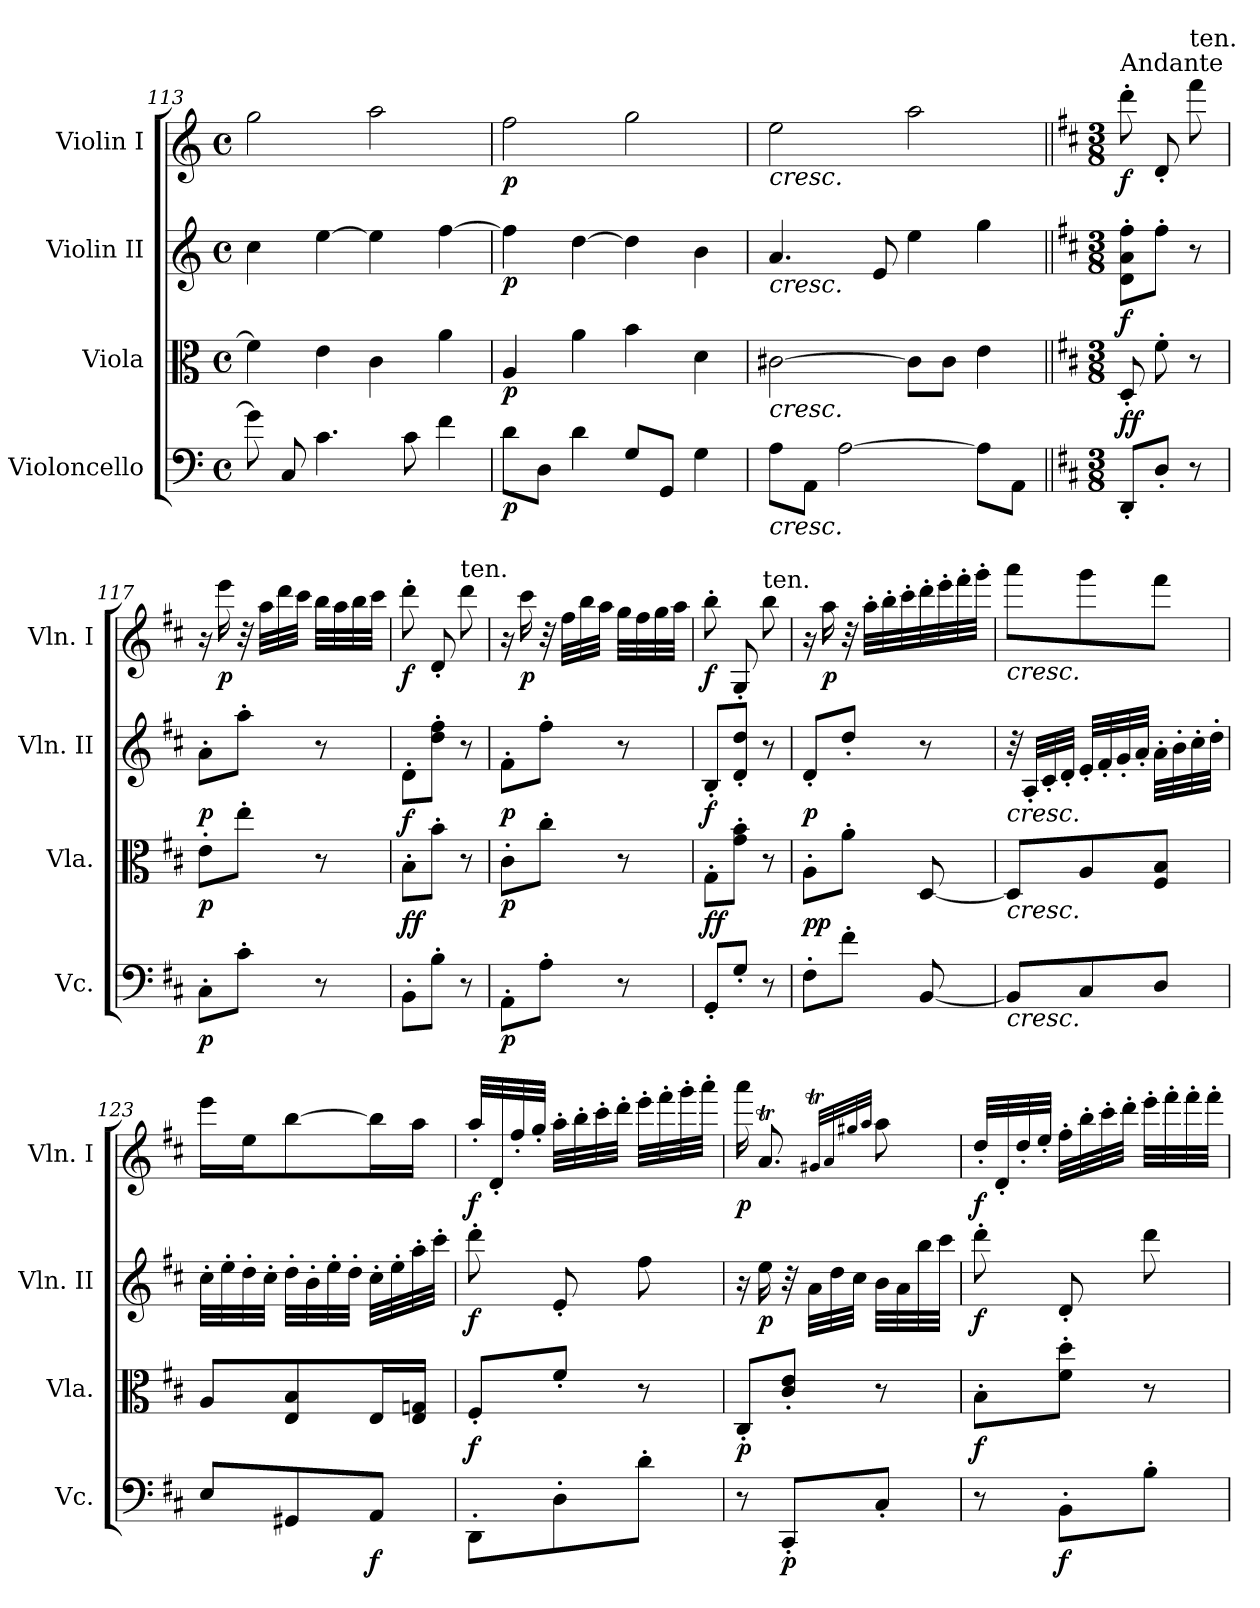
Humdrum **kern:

**kern	**dynam	**kern	**dynam	**kern	**dynam	**kern	**dynam
*part4	*part4	*part3	*part3	*part2	*part2	*part1	*part1
*staff4	*staff4	*staff3	*staff3	*staff2	*staff2	*staff1	*staff1
*I"Violoncello	*	*I"Viola	*	*I"Violin II	*	*I"Violin I	*
*I'Vc.	*	*I'Vla.	*	*I'Vln. II	*	*I'Vln. I	*
*clefF4	*	*clefC3	*	*clefG2	*	*clefG2	*
*k[]	*	*k[]	*	*k[]	*	*k[]	*
*M4/4	*	*M4/4	*	*M4/4	*	*M4/4	*
*met(c)	*	*met(c)	*	*met(c)	*	*met(c)	*
=113	=113	=113	=113	=113	=113	=113	=113
8g\]	.	4f\]	.	4cc\	.	2gg\	.
8C/	.	.	.	.	.	.	.
4.c\	.	4e\	.	[4ee\	.	.	.
.	.	4c\	.	4ee\]	.	2aa\	.
8c\	.	.	.	.	.	.	.
4f\	.	4a\	.	[4ff\	.	.	.
=114	=114	=114	=114	=114	=114	=114	=114
!	!LO:DY:b	!	!LO:DY:b	!	!LO:DY:b	!	!LO:DY:b
8d\L	p	4A/	p	4ff\]	p	2ff\	p
8D\J	.	.	.	.	.	.	.
4d\	.	4a\	.	[4dd\	.	.	.
8G/L	.	4b\	.	4dd\]	.	2gg\	.
8GG/J	.	.	.	.	.	.	.
4G\	.	4d\	.	4b\	.	.	.
!!LO:LB:g=z
=115	=115	=115	=115	=115	=115	=115	=115
!	!	!	!	!	!	!LO:TX:b:i:t=cresc.	!
!	!	!	!	!LO:TX:b:i:t=cresc.	!	!	!
!	!	!LO:TX:b:i:t=cresc.	!	!	!	!	!
!LO:TX:b:i:t=cresc.	!	!	!	!	!	!	!
8A\L	.	[2c#X\	.	4.a/	.	2ee\	.
8AA\J	.	.	.	.	.	.	.
[2A\	.	.	.	.	.	.	.
.	.	.	.	8e/	.	.	.
.	.	8c#\L]	.	4ee\	.	2aa\	.
.	.	8c#\J	.	.	.	.	.
8A\L]	.	4e\	.	4gg\	.	.	.
8AA\J	.	.	.	.	.	.	.
=116||	=116||	=116||	=116||	=116||	=116||	=116||	=116||
*k[f#c#]	*	*k[f#c#]	*	*k[f#c#]	*	*k[f#c#]	*
*M3/8	*	*M3/8	*	*M3/8	*	*M3/8	*
!	!	!	!	!	!	!LO:TX:a:t=Andante	!
!	!LO:DY:b	!	!	!	!	!	!
!	!LO:DY:n=1:a	!	!LO:DY:a	!	!	!	!LO:DY:b
8DD'/L	f f	8D'/	f	8d\' 8a\' 8ff#\'L	.	8ddd'\	f
8D'/J	.	8f#'\	.	8ff#'\J	.	8d'/	.
!	!	!	!	!	!	!LO:TX:a:t=ten.	!
8r	.	8r	.	8r	.	8fff#\	.
=117	=117	=117	=117	=117	=117	=117	=117
!	!LO:DY:b	!	!LO:DY:b	!	!LO:DY:b	!	!
8C#'\L	p	8e'\L	p	8a'\L	p	16r	.
!	!	!	!	!	!	!	!LO:DY:b
.	.	.	.	.	.	16eee\	p
8c#'\J	.	8ee'\J	.	8aa'\J	.	32r	.
.	.	.	.	.	.	32aa\LLL	.
.	.	.	.	.	.	32ddd\	.
.	.	.	.	.	.	32ccc#\JJJ	.
8r	.	8r	.	8r	.	32bb\LLL	.
.	.	.	.	.	.	32aa\	.
.	.	.	.	.	.	32bb\	.
.	.	.	.	.	.	32ccc#\JJJ	.
=118	=118	=118	=118	=118	=118	=118	=118
!	!LO:DY:b	!	!	!	!	!	!
!	!LO:DY:n=1:a	!	!LO:DY:a	!	!	!	!LO:DY:b
8BB'\L	f f	8B'\L	f	8d'\L	.	8ddd'\	f
8B'\J	.	8b'\J	.	8dd\' 8ff#\'J	.	8d'/	.
!	!	!	!	!	!	!LO:TX:a:t=ten.	!
8r	.	8r	.	8r	.	8ddd\	.
=119	=119	=119	=119	=119	=119	=119	=119
!	!LO:DY:b	!	!LO:DY:b	!	!LO:DY:b	!	!
8AA'\L	p	8c#'\L	p	8f#'\L	p	16r	.
!	!	!	!	!	!	!	!LO:DY:b
.	.	.	.	.	.	16ccc#\	p
8A'\J	.	8cc#'\J	.	8ff#'\J	.	32r	.
.	.	.	.	.	.	32ff#\LLL	.
.	.	.	.	.	.	32bb\	.
.	.	.	.	.	.	32aa\JJJ	.
8r	.	8r	.	8r	.	32gg\LLL	.
.	.	.	.	.	.	32ff#\	.
.	.	.	.	.	.	32gg\	.
.	.	.	.	.	.	32aa\JJJ	.
=120	=120	=120	=120	=120	=120	=120	=120
!	!LO:DY:b	!	!	!	!	!	!
!	!LO:DY:n=1:a	!	!	!	!LO:DY:b	!	!LO:DY:b
8GG'/L	f f	8G'\L	.	8B'/L	f	8bb'\	f
8G'/J	.	8g\' 8b\'J	.	8d/' 8dd/'J	.	8G'/	.
!	!	!	!	!	!	!LO:TX:a:t=ten.	!
8r	.	8r	.	8r	.	8bb\	.
!!LO:PB:g=z
=121	=121	=121	=121	=121	=121	=121	=121
!	!LO:DY:b	!	!	!	!	!	!
!	!LO:DY:n=1:a	!	!	!	!LO:DY:b	!	!
8F#'\L	p p	8A'\L	.	8d'/L	p	16r	.
!	!	!	!	!	!	!	!LO:DY:b
.	.	.	.	.	.	16aa\	p
8f#'\J	.	8a'\J	.	8dd'/J	.	32r	.
.	.	.	.	.	.	32aa'\LLL	.
.	.	.	.	.	.	32bb'\	.
.	.	.	.	.	.	32ccc#'\	.
[8BB/	.	[8D/	.	8r	.	32ddd'\	.
.	.	.	.	.	.	32eee'\	.
.	.	.	.	.	.	32fff#'\	.
.	.	.	.	.	.	32ggg'\JJJ	.
=122	=122	=122	=122	=122	=122	=122	=122
!	!	!	!	!	!	!LO:TX:b:i:t=cresc.	!
!	!	!	!	!LO:TX:b:i:t=cresc.	!	!	!
!	!	!LO:TX:b:i:t=cresc.	!	!	!	!	!
!LO:TX:b:i:t=cresc.	!	!	!	!	!	!	!
8BB/L]	.	8D/L]	.	32r	.	8aaa\L	.
.	.	.	.	32A'/LLL	.	.	.
.	.	.	.	32c#'/	.	.	.
.	.	.	.	32d'/JJJ	.	.	.
8C#/	.	8A/	.	32e'/LLL	.	8ggg\	.
.	.	.	.	32f#'/	.	.	.
.	.	.	.	32g'/	.	.	.
.	.	.	.	32a'/JJJ	.	.	.
8D/J	.	8F#/ 8B/J	.	32a'\LLL	.	8fff#\J	.
.	.	.	.	32b'\	.	.	.
.	.	.	.	32cc#'\	.	.	.
.	.	.	.	32dd'\JJJ	.	.	.
=123	=123	=123	=123	=123	=123	=123	=123
8E/L	.	8A/L	.	32cc#'\LLL	.	16eee\LL	.
.	.	.	.	32ee'\	.	.	.
.	.	.	.	32dd'\	.	16ee\J	.
.	.	.	.	32cc#'\JJJ	.	.	.
8GG#X/	.	8E/ 8B/	.	32dd'\LLL	.	[8bb\	.
.	.	.	.	32b'\	.	.	.
.	.	.	.	32ee'\	.	.	.
.	.	.	.	32dd'\JJJ	.	.	.
!	!LO:DY:b	!	!	!	!	!	!
8AA/J	f	16E/L	.	32cc#'\LLL	.	16bb\L]	.
.	.	.	.	32ee'\	.	.	.
.	.	16E/ 16Gn/JJ	.	32aa'\	.	16aa\JJ	.
.	.	.	.	32ccc#'\JJJ	.	.	.
!!LO:LB:g=z
=124	=124	=124	=124	=124	=124	=124	=124
!	!	!	!LO:DY:b	!	!LO:DY:b	!	!LO:DY:b
8DD'\L	.	8F#'/L	f	8ddd'\	f	32aa'/LLL	f
.	.	.	.	.	.	32d'/	.
.	.	.	.	.	.	32ff#'/	.
.	.	.	.	.	.	32gg'/JJJ	.
8D'\	.	8f#'/J	.	8e'/	.	32aa'\LLL	.
.	.	.	.	.	.	32bb'\	.
.	.	.	.	.	.	32ccc#'\	.
.	.	.	.	.	.	32ddd'\JJJ	.
8d'\J	.	8r	.	8ff#\	.	32eee'\LLL	.
.	.	.	.	.	.	32fff#'\	.
.	.	.	.	.	.	32ggg'\	.
.	.	.	.	.	.	32aaa'\JJJ	.
!!LO:LB:g=z
=125	=125	=125	=125	=125	=125	=125	=125
!	!	!	!LO:DY:b	!	!	!	!LO:DY:b
8r	.	8C#'/L	p	16r	.	16aaa\	p
!	!	!	!	!	!LO:DY:b	!	!
.	.	.	.	16ee\	p	8.aT/	.
!	!LO:DY:b	!	!	!	!	!	!
8CC#'/L	p	8c#/' 8e/'J	.	32r	.	.	.
.	.	.	.	32a\LLL	.	.	.
.	.	.	.	32dd\	.	.	.
.	.	.	.	32cc#\JJJ	.	.	.
.	.	.	.	.	.	32qg#Xt/LLL	.
.	.	.	.	.	.	32qa/	.
.	.	.	.	.	.	32qgg#X/	.
.	.	.	.	.	.	32qaa/JJJ	.
8C#'/J	.	8r	.	32b\LLL	.	8aa\	.
.	.	.	.	32a\	.	.	.
.	.	.	.	32bb\	.	.	.
.	.	.	.	32ccc#\JJJ	.	.	.
=126	=126	=126	=126	=126	=126	=126	=126
!	!	!	!LO:DY:b	!	!LO:DY:b	!	!LO:DY:b
8r	.	8B'\L	f	8ddd'\	f	32dd'/LLL	f
.	.	.	.	.	.	32d'/	.
.	.	.	.	.	.	32dd'/	.
.	.	.	.	.	.	32ee'/JJJ	.
!	!LO:DY:b	!	!	!	!	!	!
8BB'\L	f	8f#\' 8dd\'J	.	8d'/	.	32ff#'\LLL	.
.	.	.	.	.	.	32bb'\	.
.	.	.	.	.	.	32ccc#'\	.
.	.	.	.	.	.	32ddd'\JJJ	.
8B'\J	.	8r	.	8ddd\	.	32eee'\LLL	.
.	.	.	.	.	.	32fff#'\	.
.	.	.	.	.	.	32fff#'\	.
.	.	.	.	.	.	32fff#'\JJJ	.
=	=	=	=	=	=	=	=
*-	*-	*-	*-	*-	*-	*-	*-
